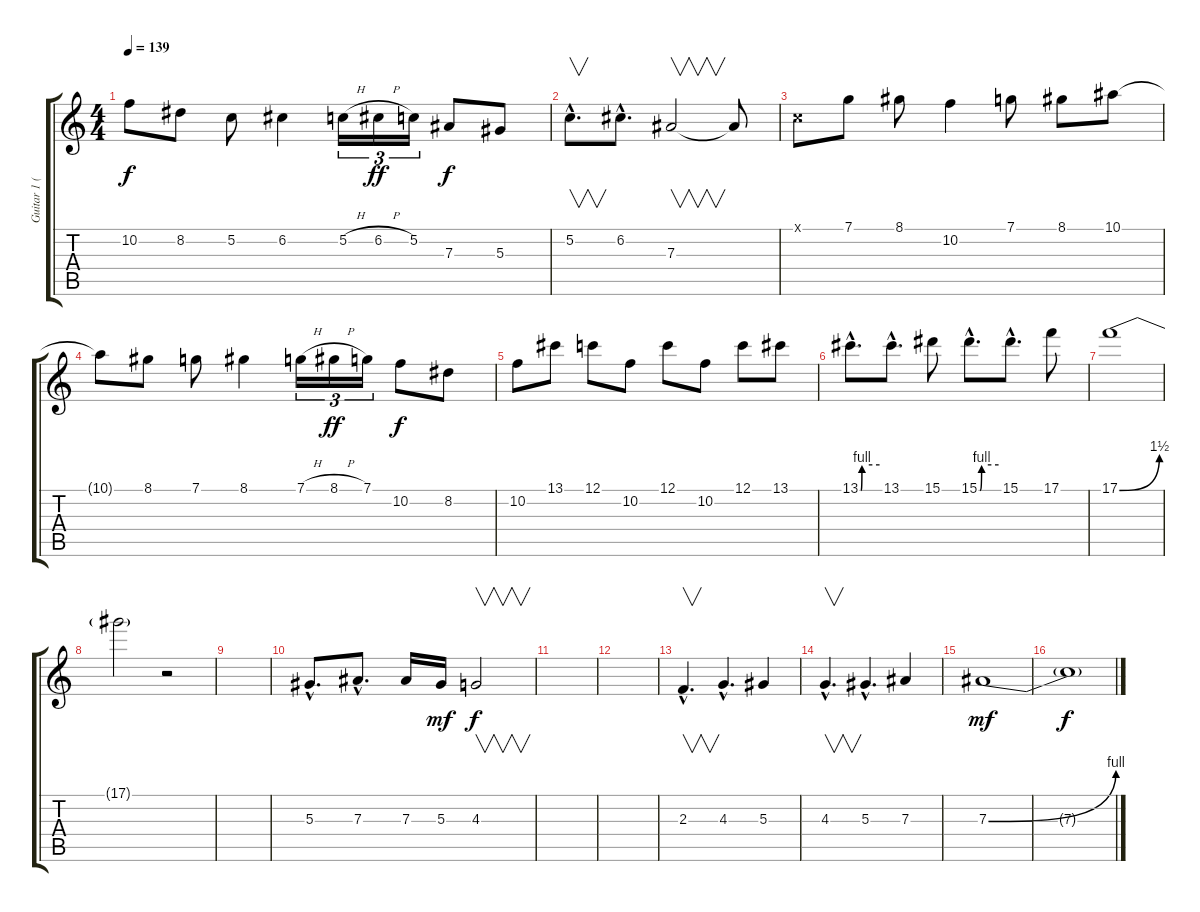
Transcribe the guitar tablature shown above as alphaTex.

\track ("Guitar 1 (Solo)" "Guitar 1 (") {instrument distortionguitar}
\staff {score tabs}
\tuning (C4 G3 Eb3 Bb2 F2 C2) {hide}
\ts (4 4)
\tempo 139
\clef g2
\ks c
10.2.8{dy f} 8.2.8 5.2.8 6.2.4 5.2{h}.16{tu (3 2)} 6.2{h}.16{tu (3 2) dy ff} 5.2.16{tu (3 2)} 7.3.8{dy f} 5.3.8 |
5.2{hac}.8{v d} 6.2{hac}.8{d} 7.3.2{v} 7.3{t}.8 |
0.1{x}.8 7.1.8 8.1.8 10.2.4 7.1.8 8.1.8 10.1.8 |
10.1{t}.8 8.1.8 7.1.8 8.1.4 7.1{h}.16{tu (3 2)} 8.1{h}.16{tu (3 2) dy ff} 7.1.16{tu (3 2)} 10.2.8{dy f} 8.2.8 |
10.2.8 13.1.8 12.1.8 10.2.8 12.1.8 10.2.8 12.1.8 13.1.8 |
13.1{be (custom 0 0 3 0 6 4 60 4) hac}.8{d} 13.1{hac}.8{d} 15.1.8 15.1{be (custom 0 0 3 0 8 4 60 4) hac}.8{d} 15.1{hac}.8{d} 17.1.8 |
17.1{be (bend 0 0 60 6)}.1 |
17.1{t}.2 r.2 |
|
5.3{hac}.8{d} 7.3{hac}.8{d} 7.3.16 5.3.16{dy mf} 4.3.2{v dy f} |
|
|
2.3{hac}.4{v d} 4.3{hac}.4{d} 5.3.4 |
4.3{hac}.4{v d} 5.3{hac}.4{d} 7.3.4 |
7.3{be (bend 0 0 60 4)}.1{dy mf} |
7.3{t}.1{dy f}
